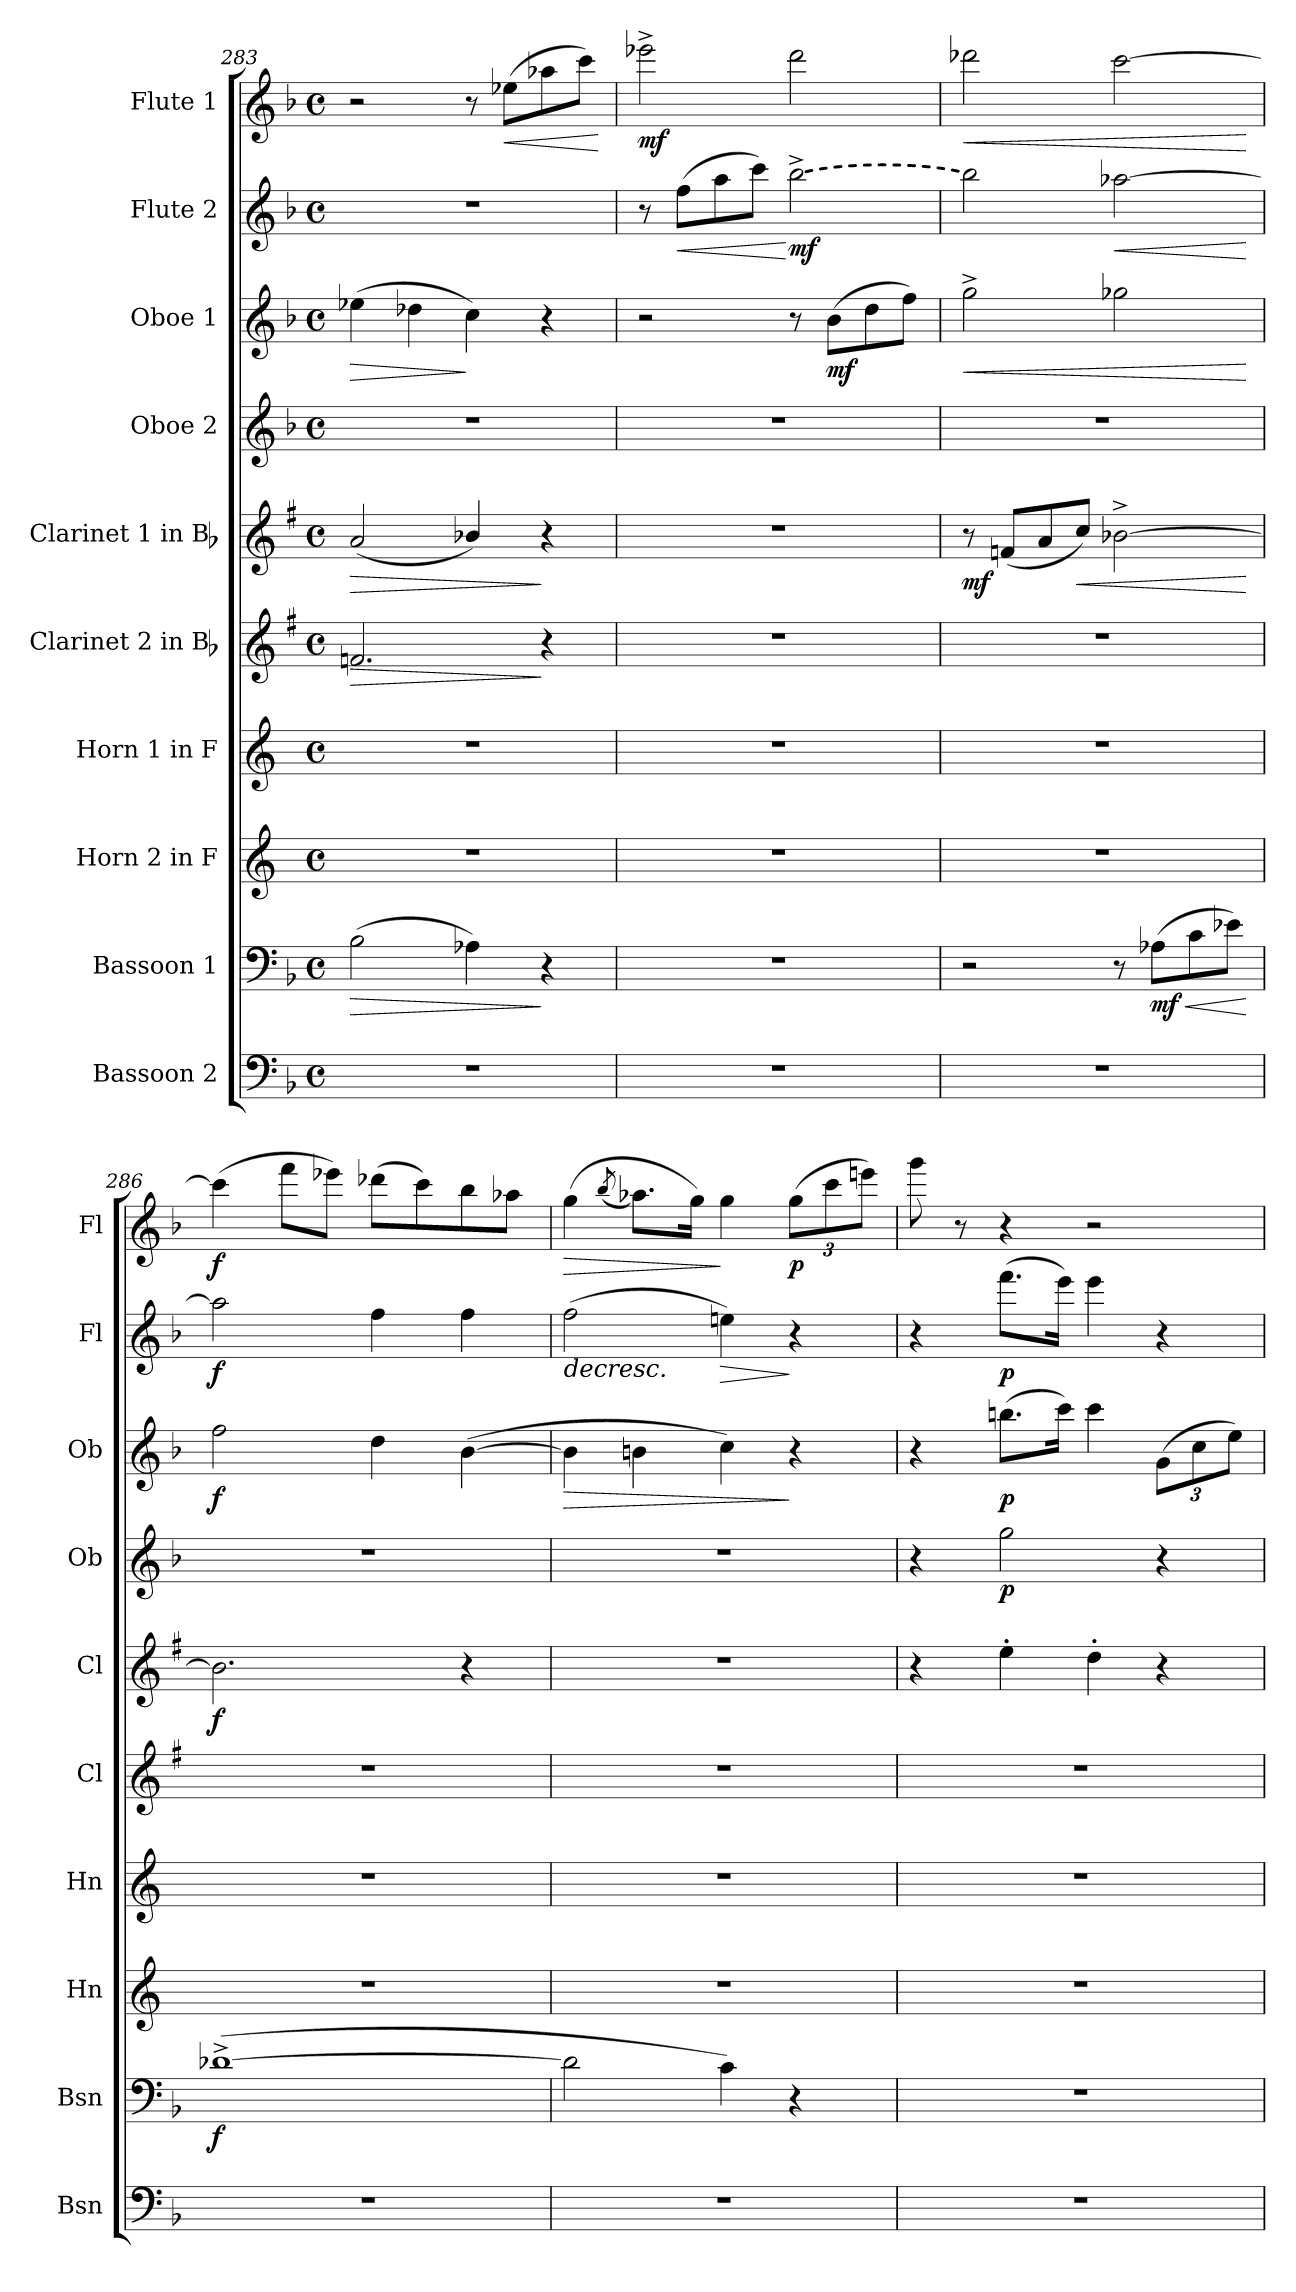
**kern	**kern	**dynam	**kern	**kern	**kern	**dynam	**kern	**dynam	**kern	**dynam	**kern	**dynam	**kern	**dynam	**kern	**dynam
*part10	*part9	*part9	*part8	*part7	*part6	*part6	*part5	*part5	*part4	*part4	*part3	*part3	*part2	*part2	*part1	*part1
*staff10	*staff9	*staff9	*staff8	*staff7	*staff6	*staff6	*staff5	*staff5	*staff4	*staff4	*staff3	*staff3	*staff2	*staff2	*staff1	*staff1
*I"Bassoon 2	*I"Bassoon 1	*	*I"Horn 2 in F	*I"Horn 1 in F	*I"Clarinet 2 in Bb	*	*I"Clarinet 1 in Bb	*	*I"Oboe 2	*	*I"Oboe 1	*	*I"Flute 2	*	*I"Flute 1	*
*I'Bsn	*I'Bsn	*	*I'Hn	*I'Hn	*I'Cl	*	*I'Cl	*	*I'Ob	*	*I'Ob	*	*I'Fl	*	*I'Fl	*
*clefF4	*clefF4	*	*clefG2	*clefG2	*clefG2	*	*clefG2	*	*clefG2	*	*clefG2	*	*clefG2	*	*clefG2	*
*	*	*	*ITrd4c7	*ITrd4c7	*ITrd1c2	*	*ITrd1c2	*	*	*	*	*	*	*	*	*
*k[b-]	*k[b-]	*	*k[b-]	*k[b-]	*k[b-]	*	*k[b-]	*	*k[b-]	*	*k[b-]	*	*k[b-]	*	*k[b-]	*
*M4/4	*M4/4	*	*M4/4	*M4/4	*M4/4	*	*M4/4	*	*M4/4	*	*M4/4	*	*M4/4	*	*M4/4	*
*met(c)	*met(c)	*	*met(c)	*met(c)	*met(c)	*	*met(c)	*	*met(c)	*	*met(c)	*	*met(c)	*	*met(c)	*
=283	=283	=283	=283	=283	=283	=283	=283	=283	=283	=283	=283	=283	=283	=283	=283	=283
!	!	!LO:HP:b	!	!	!	!LO:HP:b	!	!LO:HP:b	!	!	!	!LO:HP:b	!	!	!	!
1r	(2B-\	>	1r	1r	2.e-X/	>	(2g/	>	1r	.	(>4ee-X\	>	1r	.	2r	.
.	.	.	.	.	.	.	.	.	.	.	4dd-X\	.	.	.	.	.
.	4A-X\)	.	.	.	.	.	4a-X/)	.	.	.	4cc\)	]	.	.	8r	.
!	!	!	!	!	!	!	!	!	!	!	!	!	!	!	!	!LO:HP:b
.	.	.	.	.	.	.	.	.	.	.	.	.	.	.	(8ee-X\L	<
.	4r	]	.	.	4r	]	4r	]	.	.	4r	.	.	.	8aa-X\	.
.	.	.	.	.	.	.	.	.	.	.	.	.	.	.	8ccc\J)	.
.	.	.	.	.	.	.	.	.	.	.	.	.	.	.	.	[
=284	=284	=284	=284	=284	=284	=284	=284	=284	=284	=284	=284	=284	=284	=284	=284	=284
!	!	!	!	!	!	!	!	!	!	!	!	!	!	!	!	!LO:DY:b
1r	1r	.	1r	1r	1r	.	1r	.	1r	.	2r	.	8r	.	2eee-X^\	mf
!	!	!	!	!	!	!	!	!	!	!	!	!	!	!LO:HP:b	!	!
.	.	.	.	.	.	.	.	.	.	.	.	.	(8ff\L	<	.	.
.	.	.	.	.	.	.	.	.	.	.	.	.	8aa\	.	.	.
.	.	.	.	.	.	.	.	.	.	.	.	.	8ccc\J)	.	.	.
!	!	!	!	!	!	!	!	!	!	!	!	!	!LO:T:dash	!LO:DY:n=1:b	!	!
.	.	.	.	.	.	.	.	.	.	.	8r	.	[2bb-^\	[ mf	2ddd\	.
!	!	!	!	!	!	!	!	!	!	!	!	!LO:DY:b	!	!	!	!
.	.	.	.	.	.	.	.	.	.	.	(8b-\L	mf	.	.	.	.
.	.	.	.	.	.	.	.	.	.	.	8dd\	.	.	.	.	.
.	.	.	.	.	.	.	.	.	.	.	8ff\J)	.	.	.	.	.
=285	=285	=285	=285	=285	=285	=285	=285	=285	=285	=285	=285	=285	=285	=285	=285	=285
!	!	!	!	!	!	!	!	!LO:DY:b	!	!	!	!LO:HP:b	!	!	!	!LO:HP:b
1r	2r	.	1r	1r	1r	.	8r	mf	1r	.	2gg^\	<	2bb-\]	.	2ddd-X\	<
.	.	.	.	.	.	.	(8e-X/L	.	.	.	.	.	.	.	.	.
.	.	.	.	.	.	.	8g/	.	.	.	.	.	.	.	.	.
!	!	!	!	!	!	!	!	!LO:HP:b	!	!	!	!	!	!	!	!
.	.	.	.	.	.	.	8b-/J)	<	.	.	.	.	.	.	.	.
!	!	!	!	!	!	!	!	!	!	!	!	!	!	!LO:HP:b	!	!
.	8r	.	.	.	.	.	[2a-X^\	.	.	.	2gg-X\	.	[2aa-X\	<	[2ccc\	.
!	!	!LO:HP:b	!	!	!	!	!	!	!	!	!	!	!	!	!	!
!	!	!LO:DY:n=1:b	!	!	!	!	!	!	!	!	!	!	!	!	!	!
.	(8A-X\L	< mf	.	.	.	.	.	.	.	.	.	.	.	.	.	.
.	8c\	.	.	.	.	.	.	.	.	.	.	.	.	.	.	.
.	8e-X\J)	.	.	.	.	.	.	.	.	.	.	.	.	.	.	.
.	.	[	.	.	.	.	.	[	.	.	.	[	.	[	.	[
!!LO:PB:g=z
=286	=286	=286	=286	=286	=286	=286	=286	=286	=286	=286	=286	=286	=286	=286	=286	=286
!	!	!LO:DY:b	!	!	!	!	!	!LO:DY:b	!	!	!	!LO:DY:b	!	!LO:DY:b	!	!LO:DY:b
1r	([1d-X^	f	1r	1r	1r	.	2.a-\]	f	1r	.	2ff\	f	2aa-\]	f	(4ccc\]	f
.	.	.	.	.	.	.	.	.	.	.	.	.	.	.	8fff\L	.
.	.	.	.	.	.	.	.	.	.	.	.	.	.	.	8eee-X\J)	.
.	.	.	.	.	.	.	.	.	.	.	4dd\	.	4ff\	.	(8ddd-X\L	.
.	.	.	.	.	.	.	.	.	.	.	.	.	.	.	8ccc\)	.
.	.	.	.	.	.	.	4r	.	.	.	([4b-\	.	4ff\	.	8bb-\	.
.	.	.	.	.	.	.	.	.	.	.	.	.	.	.	8aa-X\J	.
=287	=287	=287	=287	=287	=287	=287	=287	=287	=287	=287	=287	=287	=287	=287	=287	=287
!	!	!	!	!	!	!	!	!	!	!	!	!LO:HP:b	!	!LO:HP:b	!	!LO:HP:b
1r	2d-\]	.	1r	1r	1r	.	1r	.	1r	.	4b-\]	>	(2ff\	>	(4gg\	>
.	.	.	.	.	.	.	.	.	.	.	.	.	.	.	(8qbb-/	.
.	.	.	.	.	.	.	.	.	.	.	4bn\	.	.	.	8.aa-X\L)	.
.	.	.	.	.	.	.	.	.	.	.	.	.	.	.	16gg\Jk)	.
!	!	!	!	!	!	!	!	!	!	!	!	!	!	!LO:HP:b	!	!
.	4c\)	.	.	.	.	.	.	.	.	.	4cc\)	.	4een\)	>	4gg\	]
*	*	*	*	*	*	*	*	*	*	*	*	*	*	*	*Xbrackettup	*
!	!	!	!	!	!	!	!	!	!	!	!	!	!	!	!	!LO:DY:b
.	4r	.	.	.	.	.	.	.	.	.	4r	]	4r	] ]	(12gg\L	p
.	.	.	.	.	.	.	.	.	.	.	.	.	.	.	12ccc\	.
.	.	.	.	.	.	.	.	.	.	.	.	.	.	.	12eeen\J)	.
=288	=288	=288	=288	=288	=288	=288	=288	=288	=288	=288	=288	=288	=288	=288	=288	=288
1r	1r	.	1r	1r	1r	.	4r	.	4r	.	4r	.	4r	.	8ggg\	.
.	.	.	.	.	.	.	.	.	.	.	.	.	.	.	8r	.
!	!	!	!	!	!	!	!	!	!	!LO:DY:b	!	!LO:DY:b	!	!LO:DY:b	!	!
.	.	.	.	.	.	.	4dd'\	.	2gg\	p	(8.bbn\L	p	(8.fff\L	p	4r	.
.	.	.	.	.	.	.	.	.	.	.	16ccc\Jk)	.	16eee\Jk)	.	.	.
.	.	.	.	.	.	.	4cc'\	.	.	.	4ccc\	.	4eee\	.	2r	.
*	*	*	*	*	*	*	*	*	*	*	*Xbrackettup	*	*	*	*	*
.	.	.	.	.	.	.	4r	.	4r	.	(12g\L	.	4r	.	.	.
.	.	.	.	.	.	.	.	.	.	.	12cc\	.	.	.	.	.
.	.	.	.	.	.	.	.	.	.	.	12ee\J)	.	.	.	.	.
=	=	=	=	=	=	=	=	=	=	=	=	=	=	=	=	=
*-	*-	*-	*-	*-	*-	*-	*-	*-	*-	*-	*-	*-	*-	*-	*-	*-
